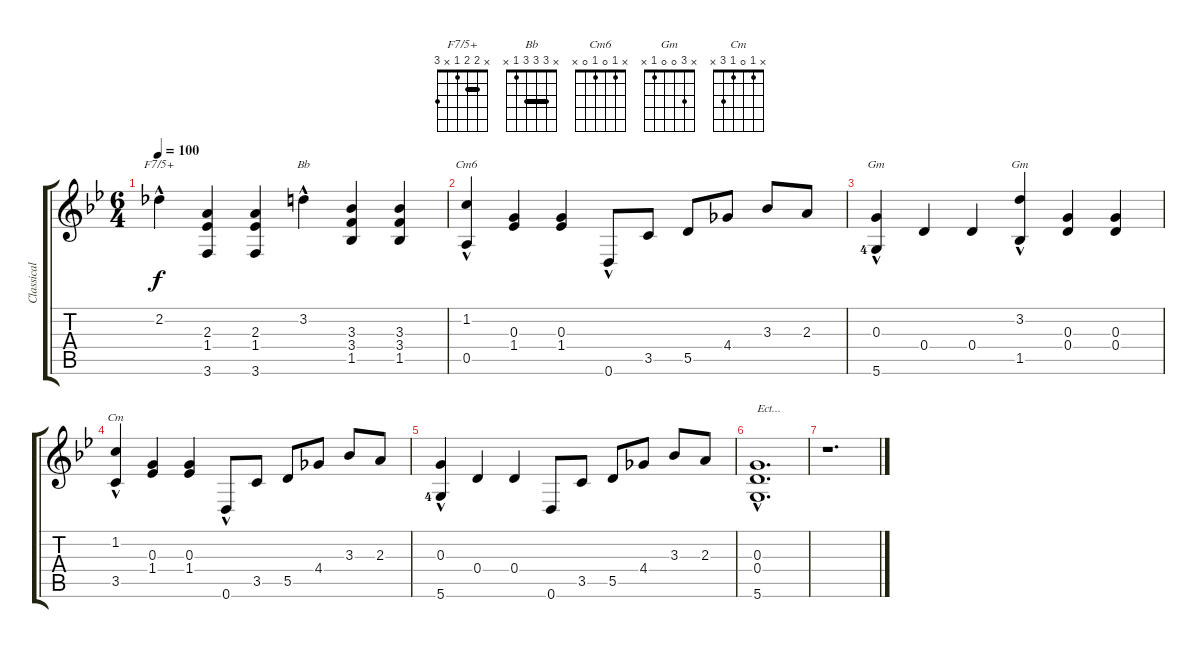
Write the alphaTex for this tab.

\track ("Classical Guitar" "Classical ") {instrument acousticguitarnylon}
\staff {score tabs}
\tuning (E4 B3 G3 D3 A2 D2) {hide}
\chord ("F7/5+" x 2 2 1 x 3) {barre 2}
\chord ("Bb" x 3 3 3 1 x) {barre 3}
\chord ("Cm6" x 1 0 1 0 x)
\chord ("Gm" x x 0 x x 5)
\chord ("Gm" x 3 0 0 1 x)
\chord ("Cm" x 1 0 1 3 x)
\ts (6 4)
\tempo 100
\clef g2
\ks gminor
2.2{hac}.4{ch "F7/5+" dy f} (2.3 1.4 3.6).4 (2.3 1.4 3.6).4 3.2{hac}.4{ch "Bb"} (3.3 3.4 1.5).4 (3.3 3.4 1.5).4 |
(1.2{hac} 0.5).4{ch "Cm6"} (0.3 1.4).4 (0.3 1.4).4 0.6{hac}.8 3.5.8 5.5.8 4.4.8 3.3.8 2.3.8 |
(0.3{hac} 5.6{lf 5}).4{ch "Gm"} 0.4.4 0.4.4 (3.2{hac} 1.5).4{ch "Gm"} (0.3 0.4).4 (0.3 0.4).4 |
(1.2{hac} 3.5).4{ch "Cm"} (0.3 1.4).4 (0.3 1.4).4 0.6{hac}.8 3.5.8 5.5.8 4.4.8 3.3.8 2.3.8 |
(0.3{hac} 5.6{lf 5}).4 0.4.4 0.4.4 0.6.8 3.5.8 5.5.8 4.4.8 3.3.8 2.3.8 |
(0.3{hac} 0.4{hac} 5.6{hac}).1{d txt "Ect..."} |
r.1{d}
